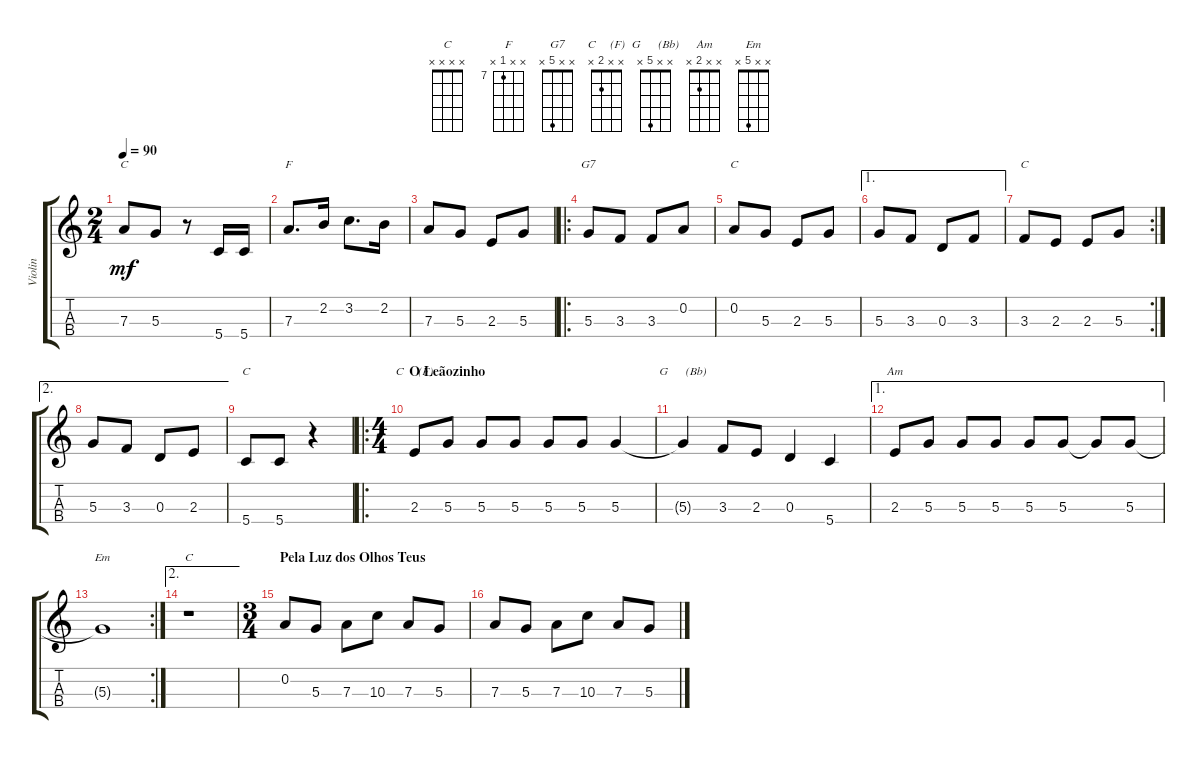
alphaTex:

\track ("Violin" "Violin") {instrument stringensemble1}
\staff {score tabs}
\tuning (E5 A4 D4 G3) {hide}
\chord ("C" x x 7 x) {firstfret 7}
\chord ("F" x x 7 x) {firstfret 7}
\chord ("G7" x x 5 x)
\chord ("C" x 0 x x)
\chord ("C" x x 3 x)
\chord ("C" x x x 5)
\chord ("C     (F)" x x 2 x)
\chord ("G      (Bb)" x x 5 x)
\chord ("Am" x x 2 x)
\chord ("Em" x x 5 x)
\chord ("C" x x x x)
\ts (2 4)
\tempo 90
\clef g2
\ks c
7.3.8{ch "C" dy mf} 5.3.8 r.8 5.4.16 5.4.16 |
7.3.8{d ch "F"} 2.2.16 3.2.8{d} 2.2.16 |
7.3.8 5.3.8 2.3.8 5.3.8 |
\ro
5.3.8{ch "G7"} 3.3.8 3.3.8 0.2.8 |
0.2.8{ch "C"} 5.3.8 2.3.8 5.3.8 |
\ae 1
5.3.8 3.3.8 0.3.8 3.3.8 |
\rc 2
3.3.8{ch "C"} 2.3.8 2.3.8 5.3.8 |
\ae 2
5.3.8 3.3.8 0.3.8 2.3.8 |
5.4.8{ch "C"} 5.4.8 r.4 |
\ro
\ts (4 4)
\section ("" "O Leãozinho")
2.3.8{ch "C     (F)"} 5.3.8 5.3.8 5.3.8 5.3.8 5.3.8 5.3.4 |
5.3{t}.4{ch "G      (Bb)"} 3.3.8 2.3.8 0.3.4 5.4.4 |
\ae 1
2.3.8{ch "Am"} 5.3.8 5.3.8 5.3.8 5.3.8 5.3.8 5.3{t}.8 5.3.8 |
\rc 2
5.3{t}.1{ch "Em"} |
\ae 2
r.1{ch "C"} |
\ts (3 4)
\section ("" "Pela Luz dos Olhos Teus")
0.2.8 5.3.8 7.3.8 10.3.8 7.3.8 5.3.8 |
7.3.8 5.3.8 7.3.8 10.3.8 7.3.8 5.3.8
